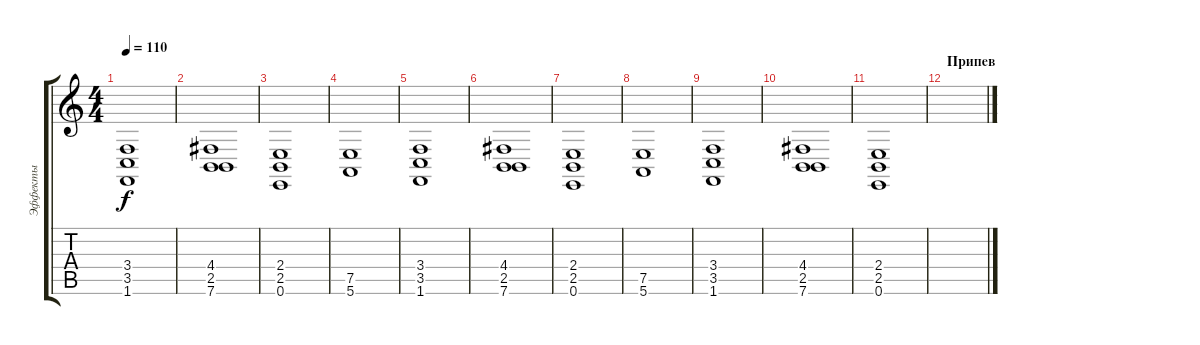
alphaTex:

\track ("Эффекты" "Эффекты") {instrument pad2warm}
\staff {score tabs}
\tuning (E4 B3 G3 D3 A2 E2) {hide}
\ts (4 4)
\tempo 110
\clef g2
\ks c
(3.4 3.5 1.6).1{dy f} |
(4.4 2.5 7.6).1 |
(2.4 2.5 0.6).1 |
(7.5 5.6).1 |
(3.4 3.5 1.6).1 |
(4.4 2.5 7.6).1 |
(2.4 2.5 0.6).1 |
(7.5 5.6).1 |
(3.4 3.5 1.6).1 |
(4.4 2.5 7.6).1 |
(2.4 2.5 0.6).1 |
\section ("" "Припев")
